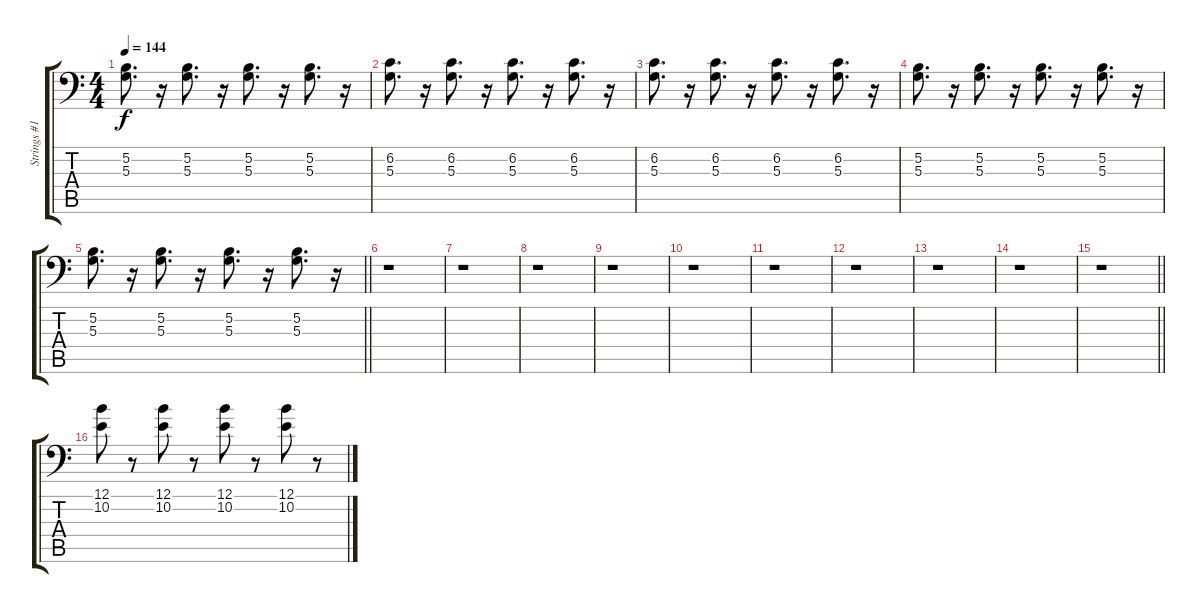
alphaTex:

\track ("Strings #1" "Strings #1") {instrument viola}
\staff {score tabs}
\tuning (B3 Gb3 D3 A2 E2 A1) {hide}
\ts (4 4)
\tempo 144
\clef f4
\ks c
(5.2 5.3).8{d dy f} r.16 (5.2 5.3).8{d} r.16 (5.2 5.3).8{d} r.16 (5.2 5.3).8{d} r.16 |
(6.2 5.3).8{d} r.16 (6.2 5.3).8{d} r.16 (6.2 5.3).8{d} r.16 (6.2 5.3).8{d} r.16 |
(6.2 5.3).8{d} r.16 (6.2 5.3).8{d} r.16 (6.2 5.3).8{d} r.16 (6.2 5.3).8{d} r.16 |
(5.2 5.3).8{d} r.16 (5.2 5.3).8{d} r.16 (5.2 5.3).8{d} r.16 (5.2 5.3).8{d} r.16 |
\barLineRight lightlight
(5.2 5.3).8{d} r.16 (5.2 5.3).8{d} r.16 (5.2 5.3).8{d} r.16 (5.2 5.3).8{d} r.16 |
r.1 |
r.1 |
r.1 |
r.1 |
r.1 |
r.1 |
r.1 |
r.1 |
r.1 |
\barLineRight lightlight
r.1 |
(12.1 10.2).8{volume 9} r.8 (12.1 10.2).8 r.8 (12.1 10.2).8 r.8 (12.1 10.2).8 r.8
